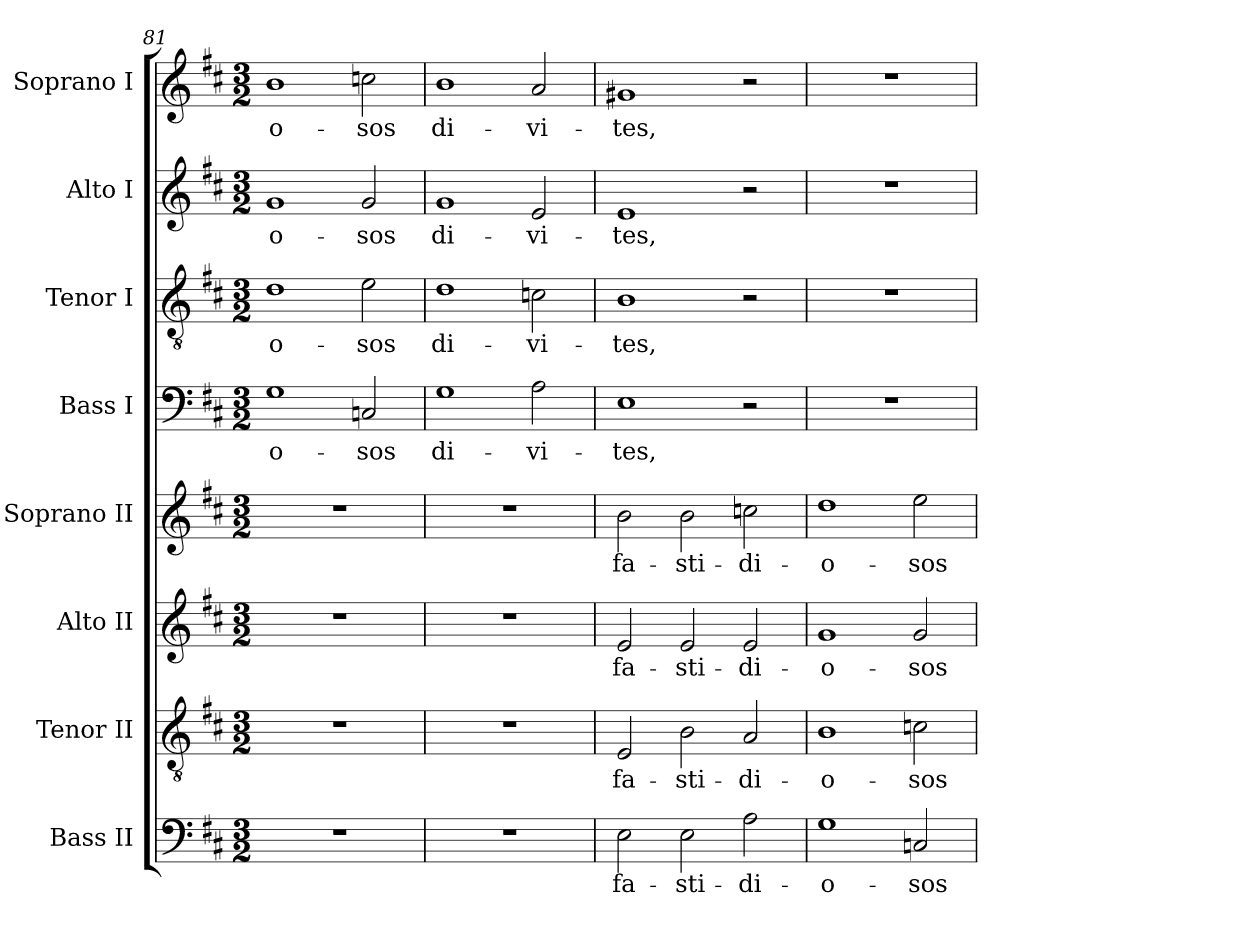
**kern	**text	**kern	**text	**kern	**text	**kern	**text	**kern	**text	**kern	**text	**kern	**text	**kern	**text
*part8	*part8	*part7	*part7	*part6	*part6	*part5	*part5	*part4	*part4	*part3	*part3	*part2	*part2	*part1	*part1
*staff8	*staff8	*staff7	*staff7	*staff6	*staff6	*staff5	*staff5	*staff4	*staff4	*staff3	*staff3	*staff2	*staff2	*staff1	*staff1
*I"Bass II	*	*I"Tenor II	*	*I"Alto II	*	*I"Soprano II	*	*I"Bass I	*	*I"Tenor I	*	*I"Alto I	*	*I"Soprano I	*
*	*	*	*	*	*	*I'Pno	*	*	*	*	*	*	*	*I'Pno	*
*clefF4	*	*clefGv2	*	*clefG2	*	*clefG2	*	*clefF4	*	*clefGv2	*	*clefG2	*	*clefG2	*
*k[f#c#]	*	*k[f#c#]	*	*k[f#c#]	*	*k[f#c#]	*	*k[f#c#]	*	*k[f#c#]	*	*k[f#c#]	*	*k[f#c#]	*
*D:	*	*D:	*	*D:	*	*D:	*	*D:	*	*D:	*	*D:	*	*D:	*
*M3/2	*	*M3/2	*	*M3/2	*	*M3/2	*	*M3/2	*	*M3/2	*	*M3/2	*	*M3/2	*
=81	=81	=81	=81	=81	=81	=81	=81	=81	=81	=81	=81	=81	=81	=81	=81
!LO:N:vis=1	!	!LO:N:vis=1	!	!LO:N:vis=1	!	!LO:N:vis=1	!	!	!LO:LY:b	!	!LO:LY:b	!	!LO:LY:b	!	!LO:LY:b
1.r	.	1.r	.	1.r	.	1.r	.	1G	-o-	1d	-o-	1g	-o-	1b	-o-
!	!	!	!	!	!	!	!	!	!LO:LY:b	!	!LO:LY:b	!	!LO:LY:b	!	!LO:LY:b
.	.	.	.	.	.	.	.	2Cn/	-sos	2e\	-sos	2g/	-sos	2ccn\	-sos
=82	=82	=82	=82	=82	=82	=82	=82	=82	=82	=82	=82	=82	=82	=82	=82
!LO:N:vis=1	!	!LO:N:vis=1	!	!LO:N:vis=1	!	!LO:N:vis=1	!	!	!LO:LY:b	!	!LO:LY:b	!	!LO:LY:b	!	!LO:LY:b
1.r	.	1.r	.	1.r	.	1.r	.	1G	di-	1d	di-	1g	di-	1b	di-
!	!	!	!	!	!	!	!	!	!LO:LY:b	!	!LO:LY:b	!	!LO:LY:b	!	!LO:LY:b
.	.	.	.	.	.	.	.	2A\	-vi-	2cn\	-vi-	2e/	-vi-	2a/	-vi-
=83	=83	=83	=83	=83	=83	=83	=83	=83	=83	=83	=83	=83	=83	=83	=83
!	!LO:LY:b	!	!LO:LY:b	!	!LO:LY:b	!	!LO:LY:b	!	!LO:LY:b	!	!LO:LY:b	!	!LO:LY:b	!	!LO:LY:b
2E\	fa-	2E/	fa-	2e/	fa-	2b\	fa-	1E	-tes,	1B	-tes,	1e	-tes,	1g#X	-tes,
!	!LO:LY:b	!	!LO:LY:b	!	!LO:LY:b	!	!LO:LY:b	!	!	!	!	!	!	!	!
2E\	-sti-	2B\	-sti-	2e/	-sti-	2b\	-sti-	.	.	.	.	.	.	.	.
!	!LO:LY:b	!	!LO:LY:b	!	!LO:LY:b	!	!LO:LY:b	!	!	!	!	!	!	!	!
2A\	-di-	2A/	-di-	2e/	-di-	2ccn\	-di-	2r	.	2r	.	2r	.	2r	.
=84	=84	=84	=84	=84	=84	=84	=84	=84	=84	=84	=84	=84	=84	=84	=84
!	!LO:LY:b	!	!LO:LY:b	!	!LO:LY:b	!	!LO:LY:b	!LO:N:vis=1	!	!LO:N:vis=1	!	!LO:N:vis=1	!	!LO:N:vis=1	!
1G	-o-	1B	-o-	1g	-o-	1dd	-o-	1.r	.	1.r	.	1.r	.	1.r	.
!	!LO:LY:b	!	!LO:LY:b	!	!LO:LY:b	!	!LO:LY:b	!	!	!	!	!	!	!	!
2Cn/	-sos	2cn\	-sos	2g/	-sos	2ee\	-sos	.	.	.	.	.	.	.	.
=	=	=	=	=	=	=	=	=	=	=	=	=	=	=	=
*-	*-	*-	*-	*-	*-	*-	*-	*-	*-	*-	*-	*-	*-	*-	*-
